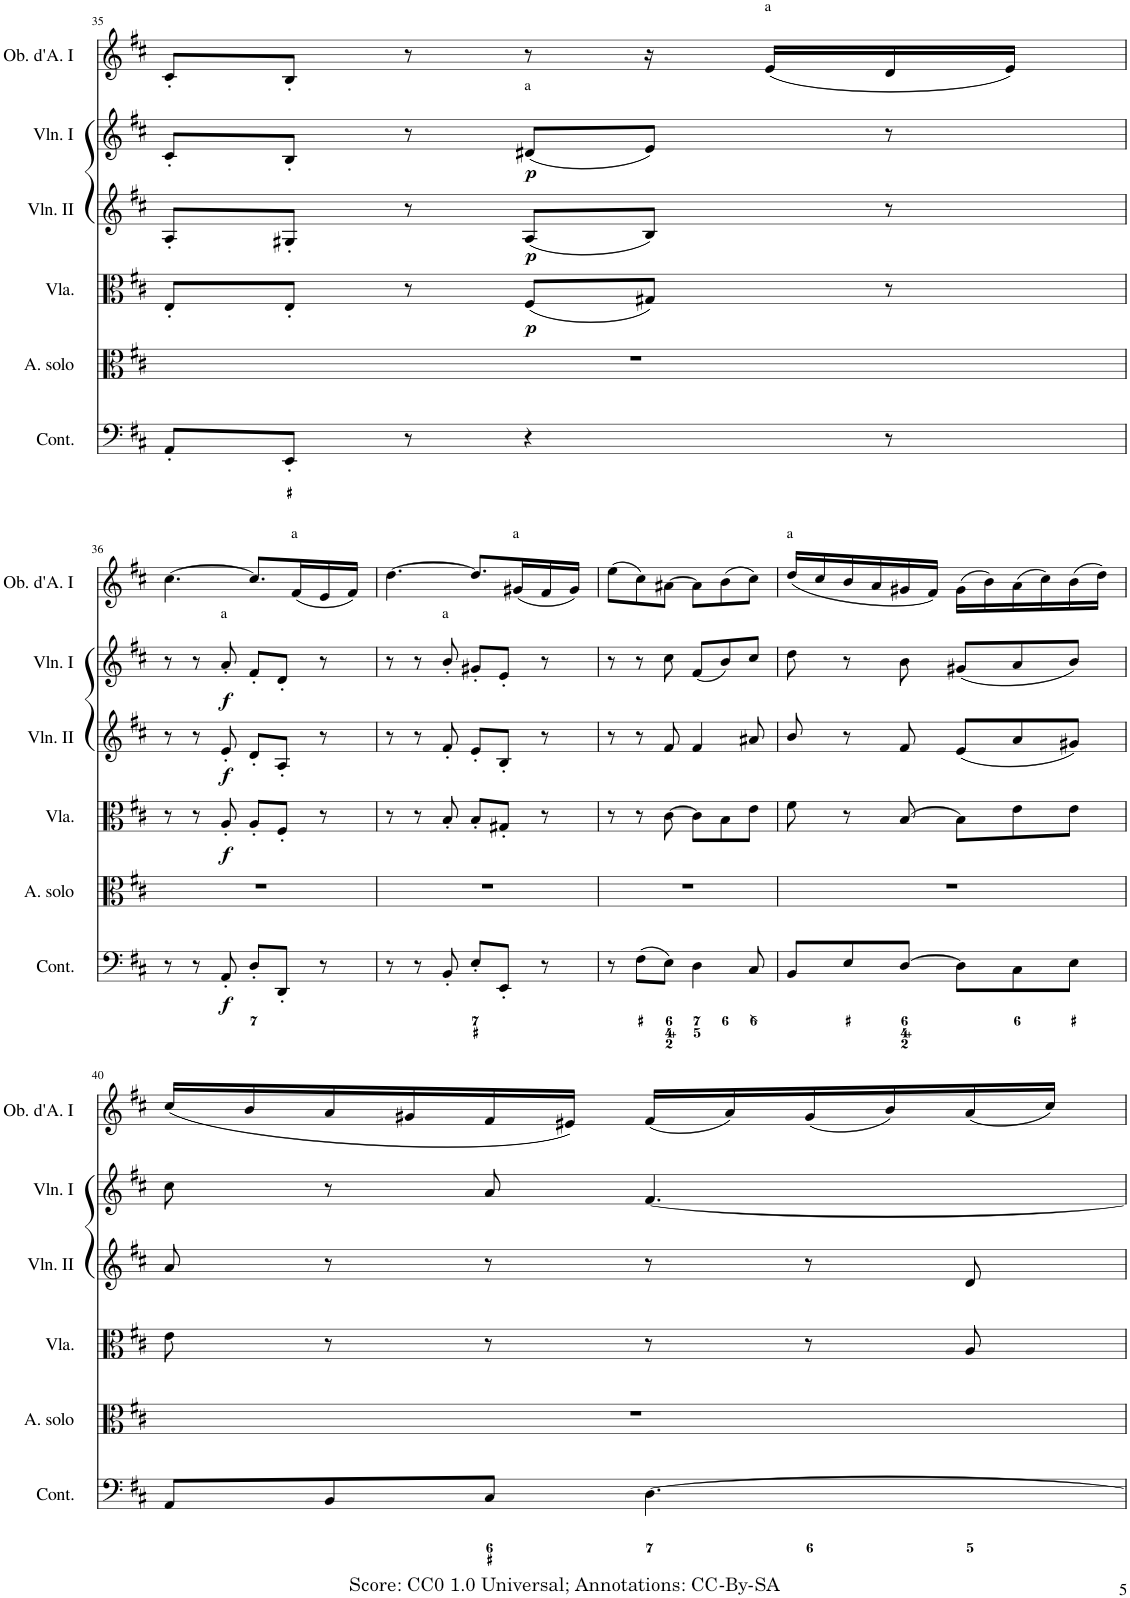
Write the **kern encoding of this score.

**kern	**dynam	**kern	**dynam	**kern	**kern	**dynam	**kern	**dynam	**kern	**dynam	**kern
*part7	*part7	*part6	*part6	*part5	*part4	*part4	*part3	*part3	*part2	*part2	*part1
*staff7	*staff7	*staff6	*staff6	*staff5	*staff4	*staff4	*staff3	*staff3	*staff2	*staff2	*staff1
*I"Continuo	*	*I"Continuo	*	*I"Alto solo	*I"Viola	*	*I"Violino II	*	*I"Violino I	*	*I"Oboe d'Amore I
*I'Cont.	*	*I'Cont.	*	*I'A. solo	*I'Vla.	*	*I'Vln. II	*	*I'Vln. I	*	*I'Ob. d'A. I
!!LO:PB:g=z
*clefF4	*	*clefF4	*	*clefC3	*clefC3	*	*clefG2	*	*clefG2	*	*clefG2
*	*	*	*	*Trd1c2	*	*	*	*	*	*	*
*k[f#c#]	*	*k[f#c#]	*	*k[f#c#]	*k[f#c#]	*	*k[f#c#]	*	*k[f#c#]	*	*k[f#c#]
*M6/8	*	*M6/8	*	*M6/8	*M6/8	*	*M6/8	*	*M6/8	*	*M6/8
=35	=35	=35	=35	=35	=35	=35	=35	=35	=35	=35	=35
8AA'/L	.	8AA'/L	.	2.r	8E'/L	.	8A'/L	.	8c#'/L	.	8c#'/L
8EE'/J	.	8EE'/J	.	.	8E'/J	.	8G#X'/J	.	8B'/J	.	8B'/J
8r	.	8r	.	.	8r	.	8r	.	8r	.	8r
!	!	!	!	!	!	!	!	!	!LO:TX:a:t=a	!	!
!	!	!	!	!	!	!LO:DY:b	!	!LO:DY:b	!	!LO:DY:b	!
4r	.	4r	.	.	(8F#/L	p	(8A/L	p	(8d#X/L	p	8r
.	.	.	.	.	8G#X/J)	.	8B/J)	.	8e/J)	.	16r
!	!	!	!	!	!	!	!	!	!	!	!LO:TX:a:t=a
.	.	.	.	.	.	.	.	.	.	.	(16e/LL
8r	.	8r	.	.	8r	.	8r	.	8r	.	16d/
.	.	.	.	.	.	.	.	.	.	.	16e/JJ)
!!LO:LB:g=z
=36	=36	=36	=36	=36	=36	=36	=36	=36	=36	=36	=36
*	*	*	*	*^	*	*	*	*	*	*	*
8r	.	8r	.	2.r	4c#	8r	.	8r	.	8r	.	[4.cc#\
8r	.	8r	.	.	.	8r	.	8r	.	8r	.	.
!	!	!	!	!	!	!	!	!	!	!LO:TX:a:t=a	!	!
!	!LO:DY:b	!	!LO:DY:b	!	!	!	!LO:DY:b	!	!LO:DY:b	!	!LO:DY:b	!
8AA'	f	8AA'/	f	.	2ryy	8A'/	f	8e'/	f	8a'/	f	.
8D'/L	.	8D'/L	.	.	.	8A'/L	.	8d'/L	.	8f#'/L	.	8.cc#/L]
8DD'/J	.	8DD'/J	.	.	.	8F#'/J	.	8A'/J	.	8d'/J	.	.
!	!	!	!	!	!	!	!	!	!	!	!	!LO:TX:a:t=a
.	.	.	.	.	.	.	.	.	.	.	.	(16f#/L
8r	.	8r	.	.	.	8r	.	8r	.	8r	.	16e/
.	.	.	.	.	.	.	.	.	.	.	.	16f#/JJ)
*	*	*	*	*v	*v	*	*	*	*	*	*	*
=37	=37	=37	=37	=37	=37	=37	=37	=37	=37	=37	=37
8r	.	8r	.	2.r	8r	.	8r	.	8r	.	[4.dd\
8r	.	8r	.	.	8r	.	8r	.	8r	.	.
!	!	!	!	!	!	!	!	!	!LO:TX:a:t=a	!	!
8BB'	.	8BB'/	.	.	8B'/	.	8f#'/	.	8b'/	.	.
8E'/L	.	8E'/L	.	.	8B'/L	.	8e'/L	.	8g#X'/L	.	8.dd/L]
8EE'/J	.	8EE'/J	.	.	8G#X'/J	.	8B'/J	.	8e'/J	.	.
!	!	!	!	!	!	!	!	!	!	!	!LO:TX:a:t=a
.	.	.	.	.	.	.	.	.	.	.	(16g#X/L
8r	.	8r	.	.	8r	.	8r	.	8r	.	16f#/
.	.	.	.	.	.	.	.	.	.	.	16g#/JJ)
=38	=38	=38	=38	=38	=38	=38	=38	=38	=38	=38	=38
8r	.	8r	.	2.r	8r	.	8r	.	8r	.	(8ee\L
(8F#\L	.	(8F#\L	.	.	8r	.	8r	.	8r	.	8cc#\)
8E\J)	.	8E\J)	.	.	[8c#\	.	8f#/	.	8cc#\	.	[8a#X\J
4D	.	4D\	.	.	8c#\L]	.	4f#/	.	(8f#/L	.	8a#\L]
.	.	.	.	.	8B\	.	.	.	8b/)	.	(8b\
8C#	.	8C#/	.	.	8e\J	.	8a#X/	.	8cc#/J	.	8cc#\J)
=39	=39	=39	=39	=39	=39	=39	=39	=39	=39	=39	=39
!	!	!	!	!	!	!	!	!	!	!	!LO:TX:a:t=a
8BB/L	.	8BB/L	.	2.r	8f#\	.	8b/	.	8dd\	.	(16dd/LL
.	.	.	.	.	.	.	.	.	.	.	16cc#/
8E/	.	8E/	.	.	8r	.	8r	.	8r	.	16b/
.	.	.	.	.	.	.	.	.	.	.	16a/
[8D/J	.	[8D/J	.	.	[8B/	.	8f#/	.	8b\	.	16g#X/
.	.	.	.	.	.	.	.	.	.	.	16f#/JJ)
8D\L]	.	8D\L]	.	.	8B\L]	.	(8e/L	.	(8g#X/L	.	(16g#\LL
.	.	.	.	.	.	.	.	.	.	.	16b\)
8C#\	.	8C#\	.	.	8e\	.	8a/	.	8a/	.	(16a\
.	.	.	.	.	.	.	.	.	.	.	16cc#\)
8E\J	.	8E\J	.	.	8e\J	.	8g#X/J)	.	8b/J)	.	(16b\
.	.	.	.	.	.	.	.	.	.	.	16dd\JJ)
!!LO:LB:g=z
=40	=40	=40	=40	=40	=40	=40	=40	=40	=40	=40	=40
8AA/L	.	8AA/L	.	2.r	8e\	.	8a/	.	8cc#\	.	(16cc#/LL
.	.	.	.	.	.	.	.	.	.	.	16b/
8BB/	.	8BB/	.	.	8r	.	8r	.	8r	.	16a/
.	.	.	.	.	.	.	.	.	.	.	16g#X/
8C#/J	.	8C#/J	.	.	8r	.	8r	.	8a/	.	16f#/
.	.	.	.	.	.	.	.	.	.	.	16e#X/JJ)
[4.D	.	[4.D\	.	.	8r	.	8r	.	[4.f#/	.	(16f#/LL
.	.	.	.	.	.	.	.	.	.	.	16a/)
.	.	.	.	.	8r	.	8r	.	.	.	(16g#/
.	.	.	.	.	.	.	.	.	.	.	16b/)
.	.	.	.	.	8A/	.	8d/	.	.	.	(16a/
.	.	.	.	.	.	.	.	.	.	.	16cc#/JJ)
=	=	=	=	=	=	=	=	=	=	=	=
*-	*-	*-	*-	*-	*-	*-	*-	*-	*-	*-	*-
